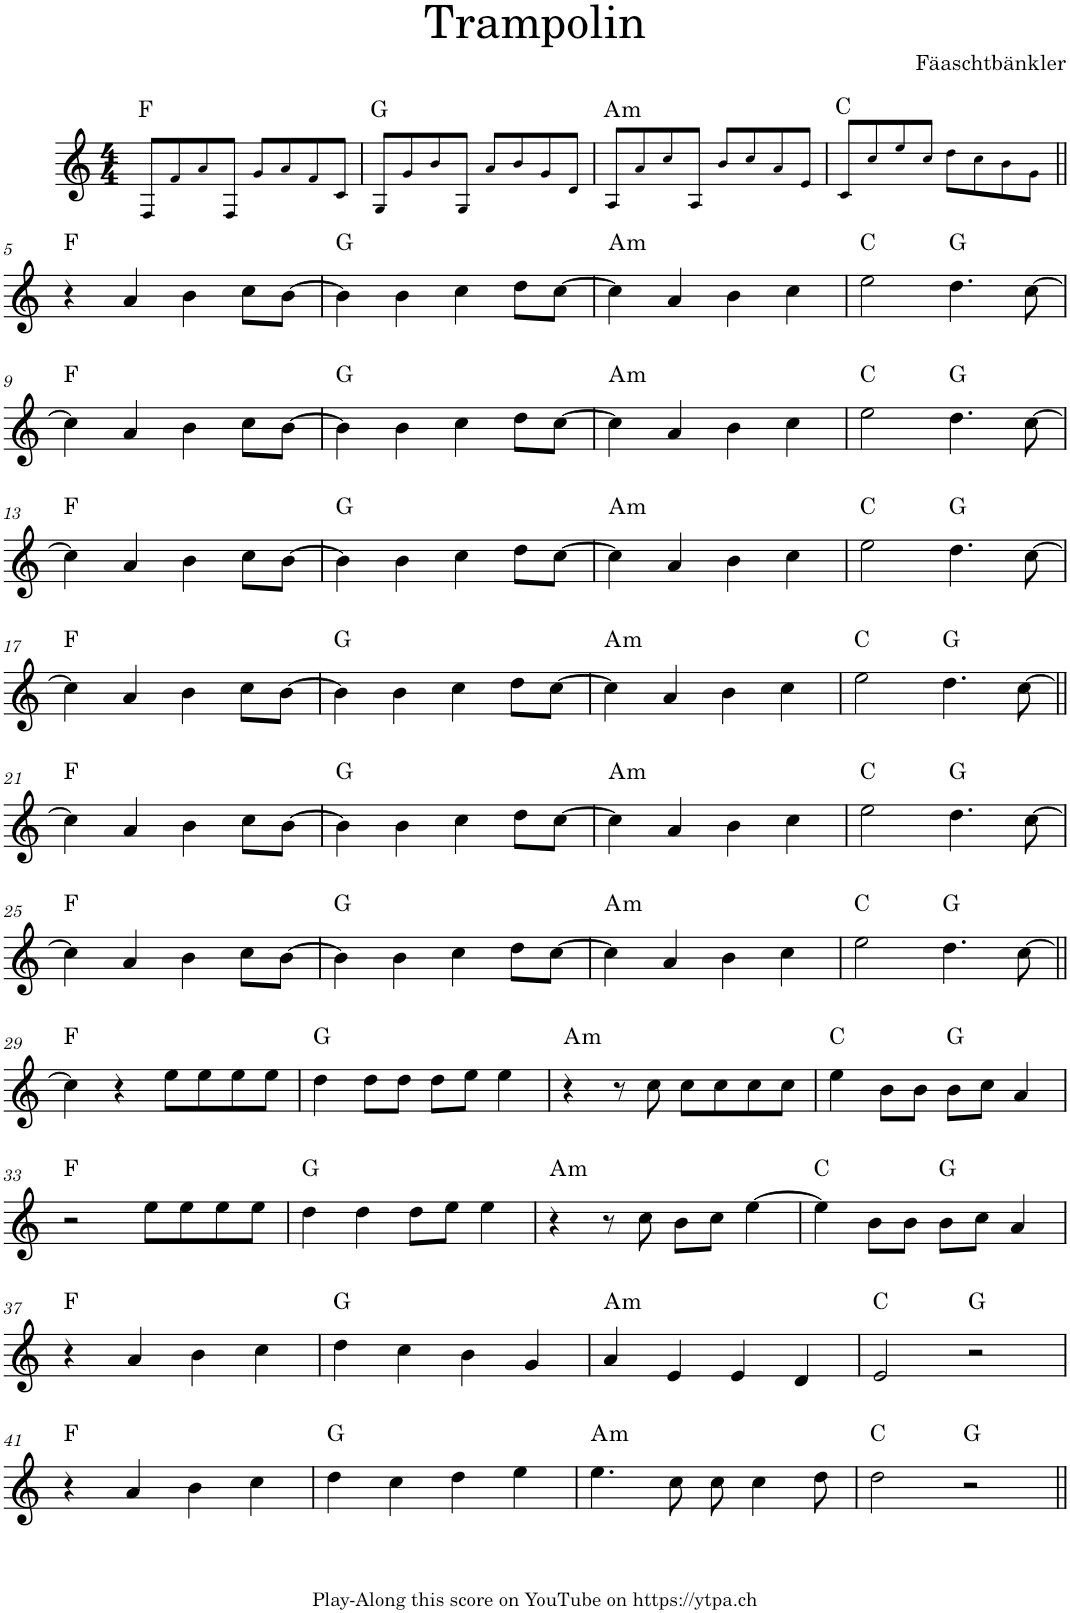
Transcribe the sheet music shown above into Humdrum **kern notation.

**kern	**harte
*part1	*part1
*staff1	*
*I"Piano	*
*I'Pno.	*
*clefG2	*
*k[]	*
*M4/4	*
=1	=1
8F!/L	F:maj
8f!/	.
8a!/	.
8F!/J	.
8g!/L	.
8a!/	.
8f!/	.
8c!/J	.
=2	=2
8G!/L	G:maj
8g!/	.
8b!/	.
8G!/J	.
8a!/L	.
8b!/	.
8g!/	.
8d!/J	.
=3	=3
!	!LO:H:kt=m
8A!/L	A:min
8a!/	.
8cc!/	.
8A!/J	.
8b!/L	.
8cc!/	.
8a!/	.
8e!/J	.
=4	=4
8c!/L	C:maj
8cc!/	.
8ee!/	.
8cc!/J	.
8dd!\L	.
8cc!\	.
8b!\	.
8g!\J	.
!!LO:LB:g=z
=5||	=5||
4r	F:maj
4a/	.
4b\	.
8cc\L	.
[8b\J	.
=6	=6
4b\]	G:maj
4b\	.
4cc\	.
8dd\L	.
[8cc\J	.
=7	=7
!	!LO:H:kt=m
4cc\]	A:min
4a/	.
4b\	.
4cc\	.
=8	=8
2ee\	C:maj
4.dd\	G:maj
[8cc\	.
!!LO:LB:g=z
=9	=9
4cc\]	F:maj
4a/	.
4b\	.
8cc\L	.
[8b\J	.
=10	=10
4b\]	G:maj
4b\	.
4cc\	.
8dd\L	.
[8cc\J	.
=11	=11
!	!LO:H:kt=m
4cc\]	A:min
4a/	.
4b\	.
4cc\	.
=12	=12
2ee\	C:maj
4.dd\	G:maj
[8cc\	.
!!LO:LB:g=z
=13	=13
4cc\]	F:maj
4a/	.
4b\	.
8cc\L	.
[8b\J	.
=14	=14
4b\]	G:maj
4b\	.
4cc\	.
8dd\L	.
[8cc\J	.
=15	=15
!	!LO:H:kt=m
4cc\]	A:min
4a/	.
4b\	.
4cc\	.
=16	=16
2ee\	C:maj
4.dd\	G:maj
[8cc\	.
!!LO:LB:g=z
=17	=17
4cc\]	F:maj
4a/	.
4b\	.
8cc\L	.
[8b\J	.
=18	=18
4b\]	G:maj
4b\	.
4cc\	.
8dd\L	.
[8cc\J	.
=19	=19
!	!LO:H:kt=m
4cc\]	A:min
4a/	.
4b\	.
4cc\	.
=20	=20
2ee\	C:maj
4.dd\	G:maj
[8cc\	.
!!LO:LB:g=z
=21||	=21||
4cc\]	F:maj
4a/	.
4b\	.
8cc\L	.
[8b\J	.
=22	=22
4b\]	G:maj
4b\	.
4cc\	.
8dd\L	.
[8cc\J	.
=23	=23
!	!LO:H:kt=m
4cc\]	A:min
4a/	.
4b\	.
4cc\	.
=24	=24
2ee\	C:maj
4.dd\	G:maj
[8cc\	.
!!LO:LB:g=z
=25	=25
4cc\]	F:maj
4a/	.
4b\	.
8cc\L	.
[8b\J	.
=26	=26
4b\]	G:maj
4b\	.
4cc\	.
8dd\L	.
[8cc\J	.
=27	=27
!	!LO:H:kt=m
4cc\]	A:min
4a/	.
4b\	.
4cc\	.
=28	=28
2ee\	C:maj
4.dd\	G:maj
[8cc\	.
!!LO:LB:g=z
=29||	=29||
4cc\]	F:maj
4r	.
8ee\L	.
8ee\	.
8ee\	.
8ee\J	.
=30	=30
4dd\	G:maj
8dd\L	.
8dd\J	.
8dd\L	.
8ee\J	.
4ee\	.
=31	=31
!	!LO:H:kt=m
4r	A:min
8r	.
8cc\	.
8cc\L	.
8cc\	.
8cc\	.
8cc\J	.
=32	=32
4ee\	C:maj
8b\L	.
8b\J	.
8b\L	G:maj
8cc\J	.
4a/	.
!!LO:LB:g=z
=33	=33
2r	F:maj
8ee\L	.
8ee\	.
8ee\	.
8ee\J	.
=34	=34
4dd\	G:maj
4dd\	.
8dd\L	.
8ee\J	.
4ee\	.
=35	=35
!	!LO:H:kt=m
4r	A:min
8r	.
8cc\	.
8b\L	.
8cc\J	.
[4ee\	.
=36	=36
4ee\]	C:maj
8b\L	.
8b\J	.
8b\L	G:maj
8cc\J	.
4a/	.
!!LO:LB:g=z
=37	=37
4r	F:maj
4a/	.
4b\	.
4cc\	.
=38	=38
4dd\	G:maj
4cc\	.
4b\	.
4g/	.
=39	=39
!	!LO:H:kt=m
4a/	A:min
4e/	.
4e/	.
4d/	.
=40	=40
2e/	C:maj
2r	G:maj
!!LO:LB:g=z
=41	=41
4r	F:maj
4a/	.
4b\	.
4cc\	.
=42	=42
4dd\	G:maj
4cc\	.
4dd\	.
4ee\	.
=43	=43
!	!LO:H:kt=m
4.ee\	A:min
8cc\	.
8cc\	.
4cc\	.
8dd\	.
=44	=44
2dd\	C:maj
2r	G:maj
=||	=||
*-	*-
